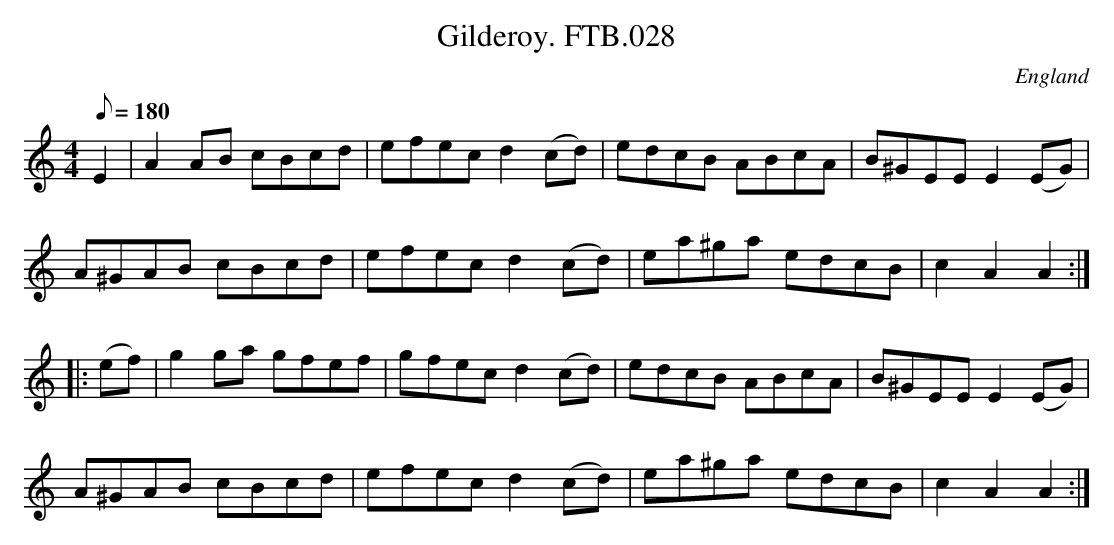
X:1
T:Gilderoy. FTB.028
M:4/4
L:1/8
Q:180
O:England
K:C
E2|A2AB cBcd|efecd2(cd)|edcB ABcA|B^GEEE2(EG)|
A^GAB cBcd|efecd2(cd)|ea^ga edcB|c2A2A2:|
|:(ef)|g2ga gfef|gfecd2(cd)|edcB ABcA|B^GEEE2(EG)|
A^GAB cBcd|efecd2(cd)|ea^ga edcB|c2A2A2:|
